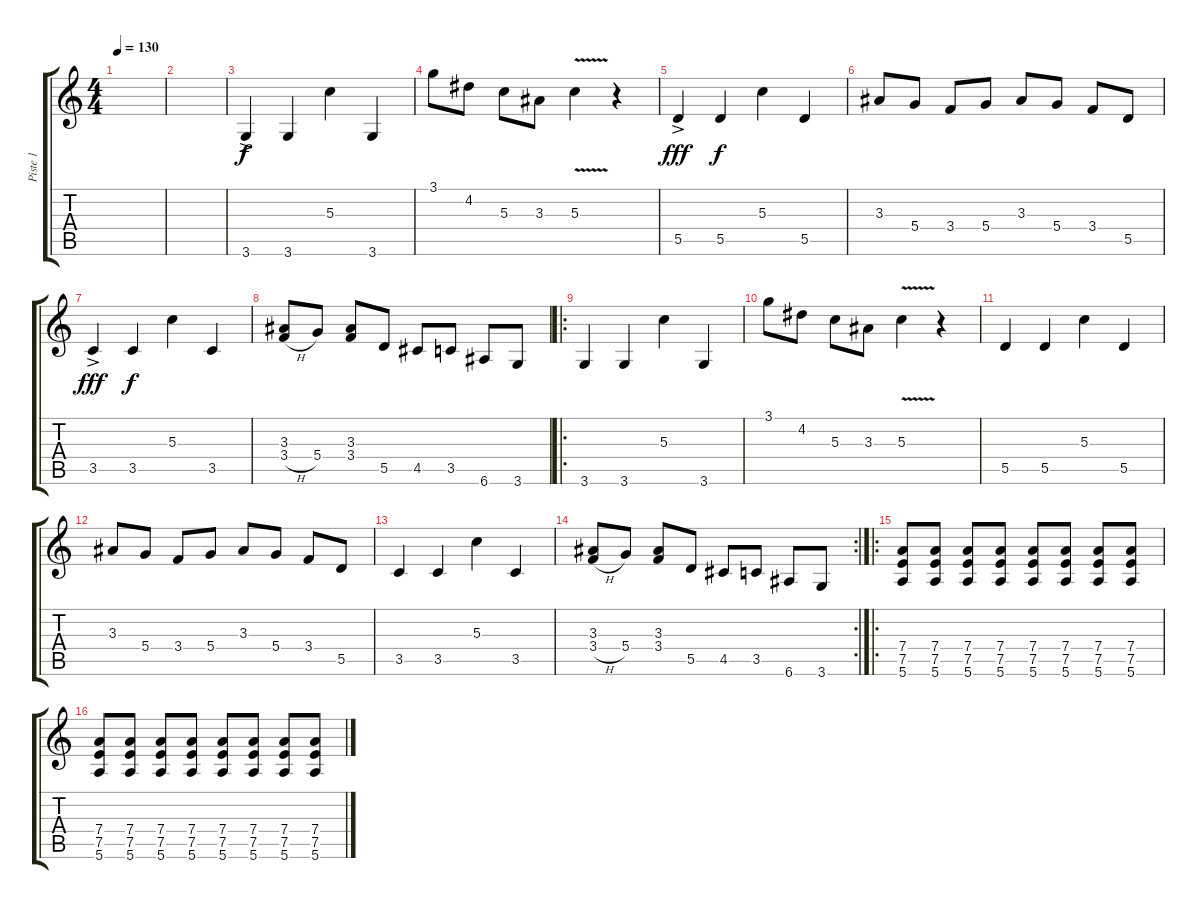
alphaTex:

\track ("Piste 1" "Piste 1") {instrument electricguitarclean}
\staff {score tabs}
\tuning (E4 B3 G3 D3 A2 E2) {hide}
\ts (4 4)
\tempo 130
\clef g2
\ks c
|
|
3.6{ac}.4 3.6.4{dy f} 5.3.4 3.6.4 |
3.1.8 4.2.8 5.3.8 3.3.8 5.3{v}.4 r.4 |
5.5{ac}.4{dy fff} 5.5.4{dy f} 5.3.4 5.5.4 |
3.3.8 5.4.8 3.4.8 5.4.8 3.3.8 5.4.8 3.4.8 5.5.8 |
3.5{ac}.4{dy fff} 3.5.4{dy f} 5.3.4 3.5.4 |
(3.3 3.4{h}).8 5.4.8 (3.3 3.4).8 5.5.8 4.5.8 3.5.8 6.6.8 3.6.8 |
\ro
3.6.4 3.6.4 5.3.4 3.6.4 |
3.1.8 4.2.8 5.3.8 3.3.8 5.3{v}.4 r.4 |
5.5.4 5.5.4 5.3.4 5.5.4 |
3.3.8 5.4.8 3.4.8 5.4.8 3.3.8 5.4.8 3.4.8 5.5.8 |
3.5.4 3.5.4 5.3.4 3.5.4 |
\rc 2
(3.3 3.4{h}).8 5.4.8 (3.3 3.4).8 5.5.8 4.5.8 3.5.8 6.6.8 3.6.8 |
\ro
(7.4 7.5 5.6).8 (7.4 7.5 5.6).8 (7.4 7.5 5.6).8 (7.4 7.5 5.6).8 (7.4 7.5 5.6).8 (7.4 7.5 5.6).8 (7.4 7.5 5.6).8 (7.4 7.5 5.6).8 |
(7.4 7.5 5.6).8 (7.4 7.5 5.6).8 (7.4 7.5 5.6).8 (7.4 7.5 5.6).8 (7.4 7.5 5.6).8 (7.4 7.5 5.6).8 (7.4 7.5 5.6).8 (7.4 7.5 5.6).8
